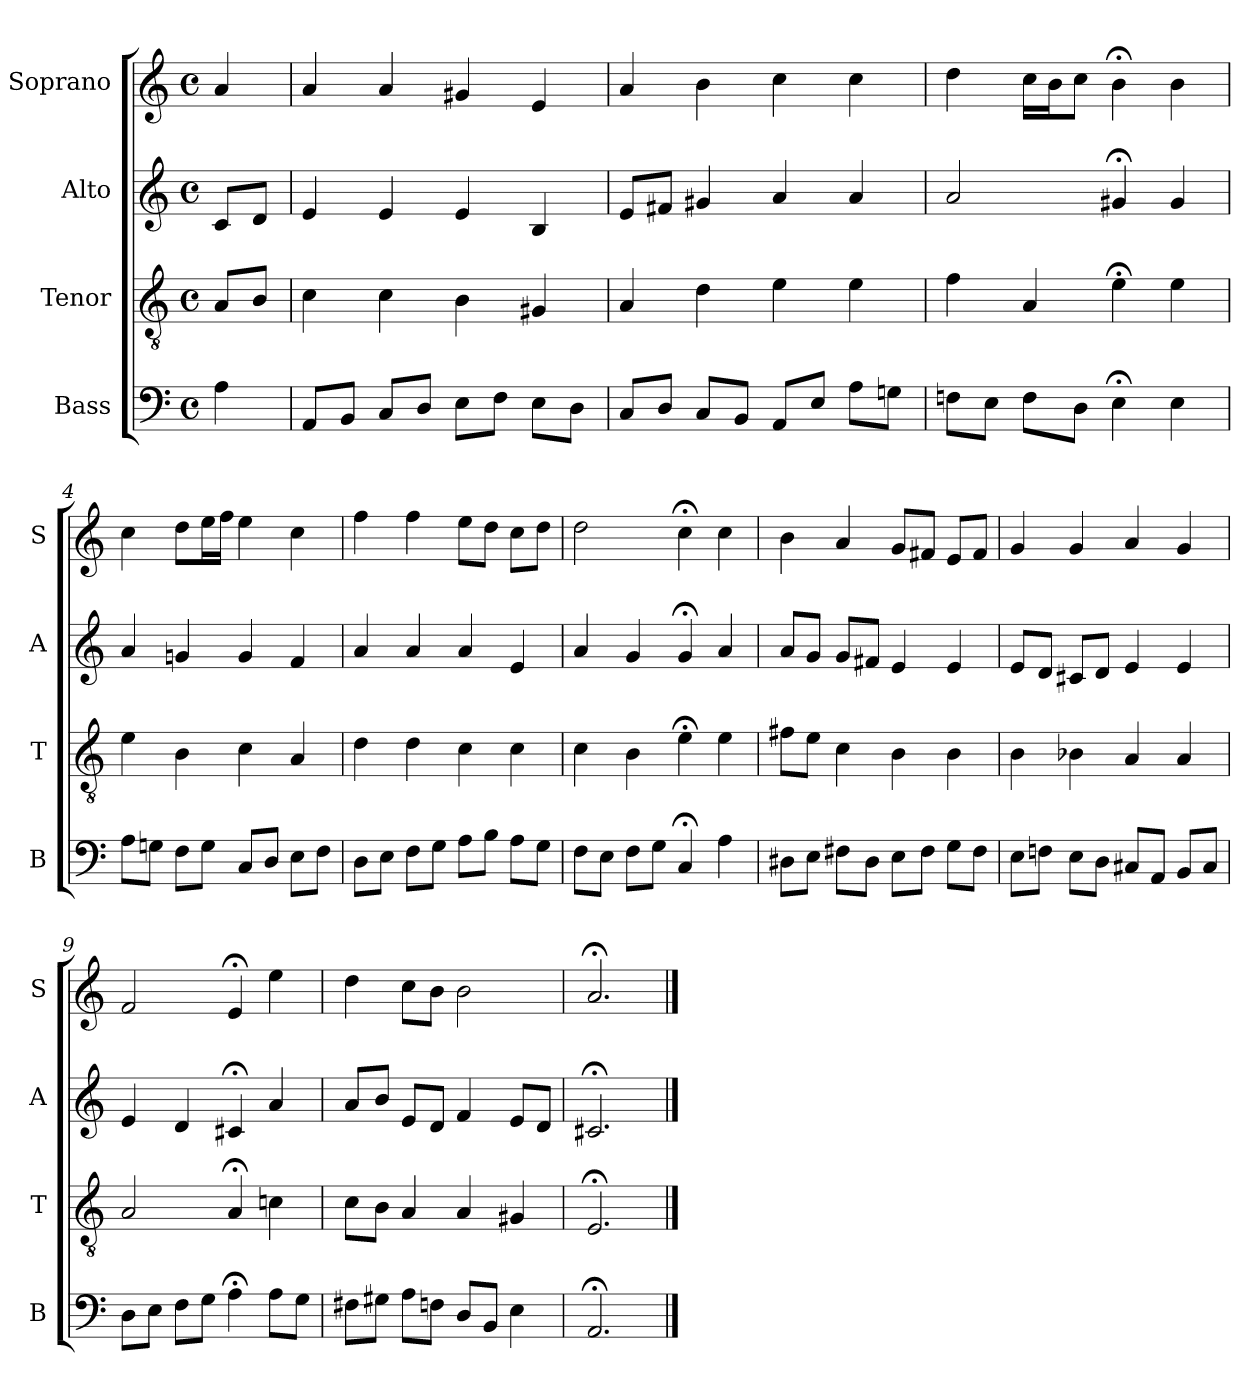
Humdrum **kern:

**kern	**kern	**kern	**kern
*part4	*part3	*part2	*part1
*staff4	*staff3	*staff2	*staff1
*I"Bass	*I"Tenor	*I"Alto	*I"Soprano
*I'B	*I'T	*I'A	*I'S
*clefF4	*clefGv2	*clefG2	*clefG2
*k[]	*k[]	*k[]	*k[]
*a:	*a:	*a:	*a:
*M4/4	*M4/4	*M4/4	*M4/4
*met(c)	*met(c)	*met(c)	*met(c)
*MM100	*MM100	*MM100	*MM100
=	=	=	=
4A	8AL	8cL	4a
.	8BJ	8dJ	.
=1	=1	=1	=1
8AAL	4c	4e	4a
8BBJ	.	.	.
8CL	4c	4e	4a
8DJ	.	.	.
8EL	4B	4e	4g#X
8FJ	.	.	.
8EL	4G#X	4B	4e
8DJ	.	.	.
=2	=2	=2	=2
8CL	4A	8eL	4a
8DJ	.	8f#XJ	.
8CL	4d	4g#X	4b
8BBJ	.	.	.
8AAL	4e	4a	4cc
8EJ	.	.	.
8AL	4e	4a	4cc
8GnJ	.	.	.
=3	=3	=3	=3
8FnL	4f	2a	4dd
8EJ	.	.	.
8FL	4A	.	16ccLL
.	.	.	16bJ
8DJ	.	.	8ccJ
4E;<	4e;<	4g#X;<	4b;<
4E	4e	4g#	4b
=4	=4	=4	=4
8AL	4e	4a	4cc
8GnJ	.	.	.
8FiL	4Bi	4gni	8ddiL
8GJ	.	.	16eeL
.	.	.	16ffJJ
8CL	4c	4g	4ee
8DJ	.	.	.
8EL	4A	4f	4cc
8FJ	.	.	.
=5	=5	=5	=5
8DL	4d	4a	4ff
8EJ	.	.	.
8FL	4d	4a	4ff
8GJ	.	.	.
8AL	4c	4a	8eeL
8BJ	.	.	8ddJ
8AL	4c	4e	8ccL
8GJ	.	.	8ddJ
=6	=6	=6	=6
8FL	4c	4a	2dd
8EJ	.	.	.
8FL	4B	4g	.
8GJ	.	.	.
4C;<	4e;<	4g;<	4cc;<
4A	4e	4a	4cc
=7	=7	=7	=7
8D#XL	8f#XL	8aL	4b
8EJ	8eJ	8gJ	.
8F#XL	4c	8gL	4a
8D#J	.	8f#XJ	.
8EL	4B	4e	8gL
8F#J	.	.	8f#XJ
8GL	4B	4e	8eL
8F#J	.	.	8f#J
=8	=8	=8	=8
8EL	4B	8eL	4g
8FnJ	.	8dJ	.
8EL	4B-X	8c#XL	4g
8DJ	.	8dJ	.
8C#XL	4A	4e	4a
8AAJ	.	.	.
8BBL	4A	4e	4g
8C#J	.	.	.
=9	=9	=9	=9
8DL	2A	4e	2f
8EJ	.	.	.
8FL	.	4d	.
8GJ	.	.	.
4A;<	4A;<	4c#X;<	4e;<
8AL	4cn	4a	4ee
8GJ	.	.	.
=10	=10	=10	=10
8F#XL	8cL	8aL	4dd
8G#XJ	8BJ	8bJ	.
8AL	4A	8eL	8ccL
8FnJ	.	8dJ	8bJ
8DL	4A	4f	2b
8BBJ	.	.	.
4E	4G#X	8eL	.
.	.	8dJ	.
=11	=11	=11	=11
2.AA;<	2.E;<	2.c#X;<	2.a;<
==	==	==	==
*-	*-	*-	*-
